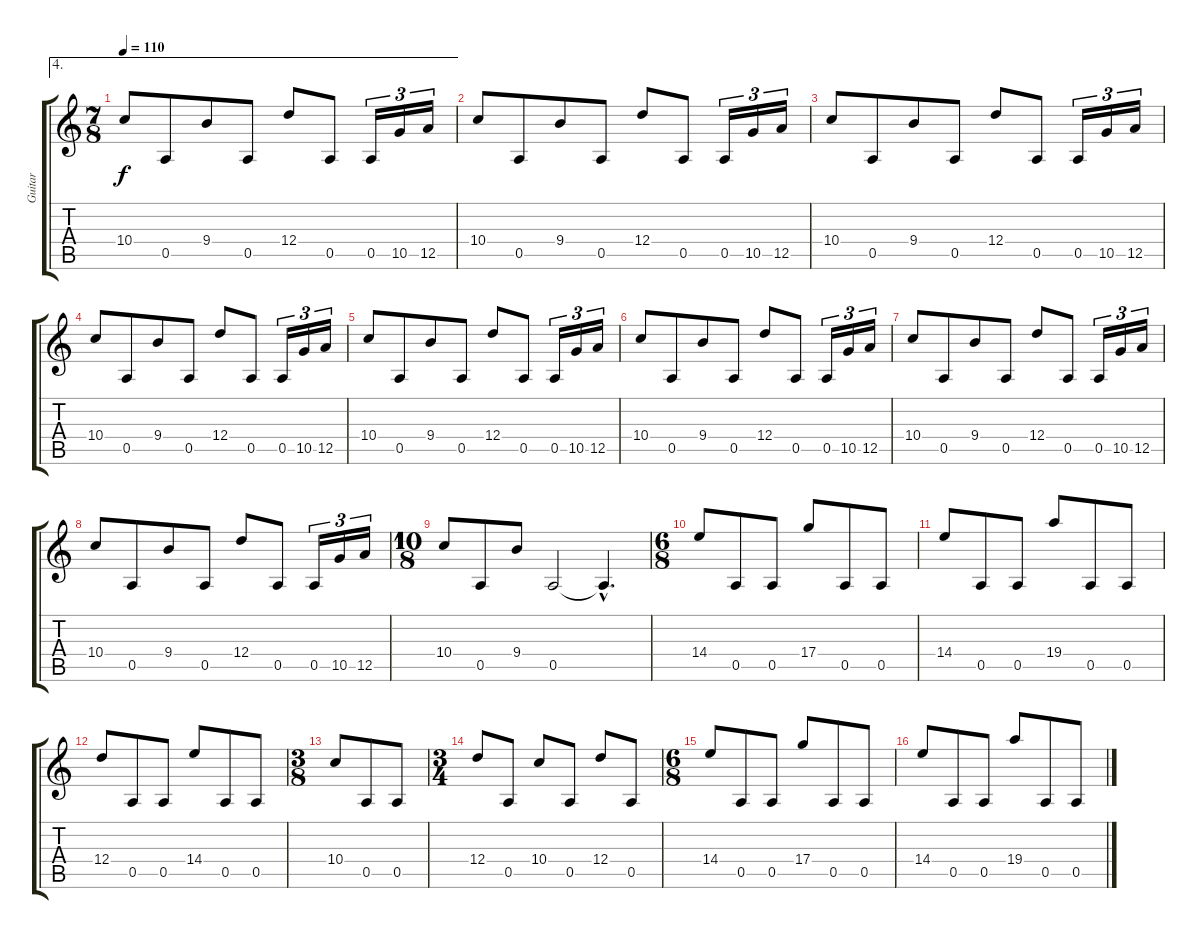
\track ("Guitar" "Guitar") {instrument distortionguitar}
\staff {score tabs}
\tuning (E4 B3 G3 D3 A2 D2) {hide}
\ae 4
\ts (7 8)
\tempo 110
\clef g2
\ks c
10.4.8{dy f} 0.5.8 9.4.8 0.5.8 12.4.8 0.5.8 0.5.16{tu (3 2)} 10.5.16{tu (3 2)} 12.5.16{tu (3 2)} |
10.4.8 0.5.8 9.4.8 0.5.8 12.4.8 0.5.8 0.5.16{tu (3 2)} 10.5.16{tu (3 2)} 12.5.16{tu (3 2)} |
10.4.8 0.5.8 9.4.8 0.5.8 12.4.8 0.5.8 0.5.16{tu (3 2)} 10.5.16{tu (3 2)} 12.5.16{tu (3 2)} |
10.4.8 0.5.8 9.4.8 0.5.8 12.4.8 0.5.8 0.5.16{tu (3 2)} 10.5.16{tu (3 2)} 12.5.16{tu (3 2)} |
10.4.8 0.5.8 9.4.8 0.5.8 12.4.8 0.5.8 0.5.16{tu (3 2)} 10.5.16{tu (3 2)} 12.5.16{tu (3 2)} |
10.4.8 0.5.8 9.4.8 0.5.8 12.4.8 0.5.8 0.5.16{tu (3 2)} 10.5.16{tu (3 2)} 12.5.16{tu (3 2)} |
10.4.8 0.5.8 9.4.8 0.5.8 12.4.8 0.5.8 0.5.16{tu (3 2)} 10.5.16{tu (3 2)} 12.5.16{tu (3 2)} |
10.4.8 0.5.8 9.4.8 0.5.8 12.4.8 0.5.8 0.5.16{tu (3 2)} 10.5.16{tu (3 2)} 12.5.16{tu (3 2)} |
\ts (10 8)
10.4.8 0.5.8 9.4.8 0.5.2{volume 0} 0.5{hac t}.4{d} |
\ts (6 8)
14.4.8{volume 11 instrument electricguitarmuted} 0.5.8 0.5.8 17.4.8 0.5.8 0.5.8 |
14.4.8 0.5.8 0.5.8 19.4.8 0.5.8 0.5.8 |
12.4.8 0.5.8 0.5.8 14.4.8 0.5.8 0.5.8 |
\ts (3 8)
10.4.8 0.5.8 0.5.8 |
\ts (3 4)
12.4.8 0.5.8 10.4.8 0.5.8 12.4.8 0.5.8 |
\ts (6 8)
14.4.8{volume 11 instrument electricguitarmuted} 0.5.8 0.5.8 17.4.8 0.5.8 0.5.8 |
14.4.8 0.5.8 0.5.8 19.4.8 0.5.8 0.5.8
